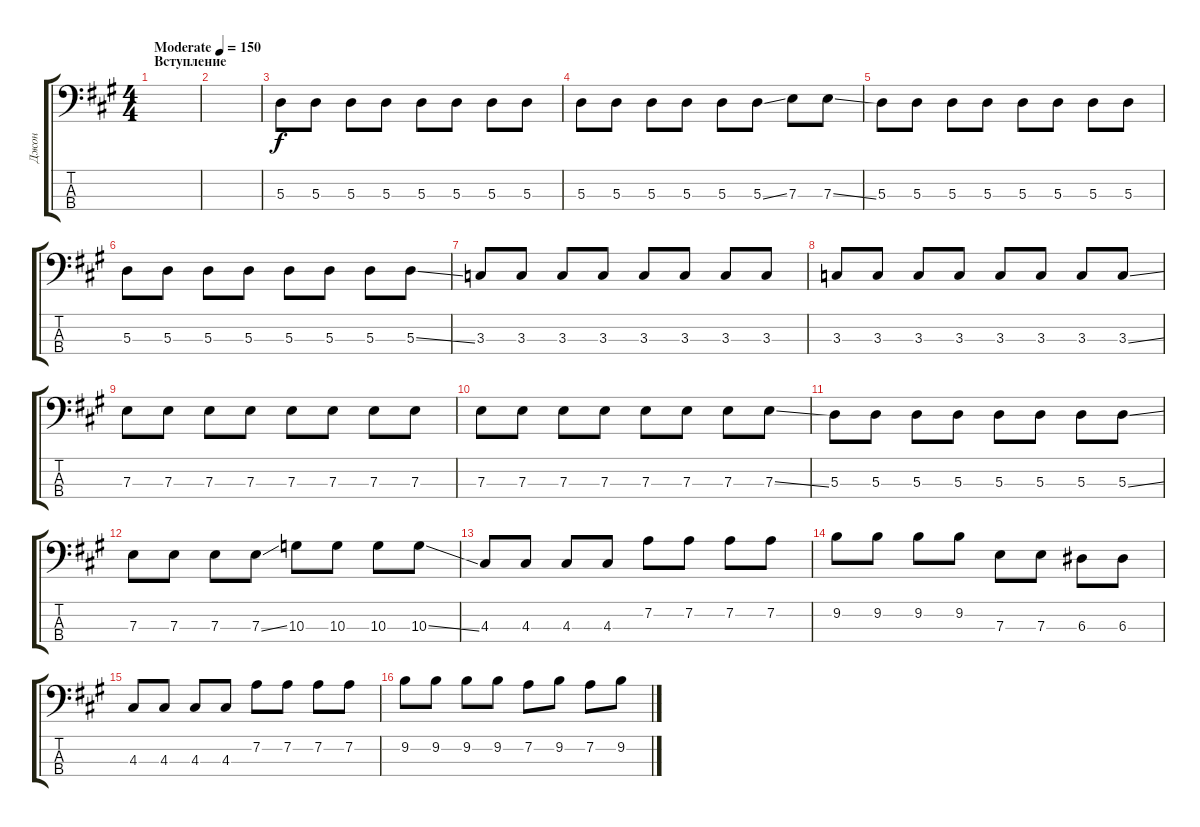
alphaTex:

\track ("Джон" "Джон") {instrument electricbasspick}
\staff {score tabs}
\tuning (G2 D2 A1 E1) {hide}
\ts (4 4)
\section ("" "Вступление")
\tempo (150 "Moderate")
\clef f4
\ks f#minor
|
|
5.3.8 5.3.8 5.3.8 5.3.8 5.3.8 5.3.8 5.3.8 5.3.8 |
5.3.8 5.3.8 5.3.8 5.3.8 5.3.8 5.3{ss}.8 7.3.8 7.3{ss}.8 |
5.3.8 5.3.8 5.3.8 5.3.8 5.3.8 5.3.8 5.3.8 5.3.8 |
5.3.8 5.3.8 5.3.8 5.3.8 5.3.8 5.3.8 5.3.8 5.3{ss}.8 |
3.3.8 3.3.8 3.3.8 3.3.8 3.3.8 3.3.8 3.3.8 3.3.8 |
3.3.8 3.3.8 3.3.8 3.3.8 3.3.8 3.3.8 3.3.8 3.3{ss}.8 |
7.3.8 7.3.8 7.3.8 7.3.8 7.3.8 7.3.8 7.3.8 7.3.8 |
7.3.8 7.3.8 7.3.8 7.3.8 7.3.8 7.3.8 7.3.8 7.3{ss}.8 |
5.3.8 5.3.8 5.3.8 5.3.8 5.3.8 5.3.8 5.3.8 5.3{ss}.8 |
7.3.8 7.3.8 7.3.8 7.3{ss}.8 10.3.8 10.3.8 10.3.8 10.3{ss}.8 |
4.3.8 4.3.8 4.3.8 4.3.8 7.2.8 7.2.8 7.2.8 7.2.8 |
9.2.8 9.2.8 9.2.8 9.2.8 7.3.8 7.3.8 6.3.8 6.3.8 |
4.3.8 4.3.8 4.3.8 4.3.8 7.2.8 7.2.8 7.2.8 7.2.8 |
9.2.8 9.2.8 9.2.8 9.2.8 7.2.8 9.2.8 7.2.8 9.2.8
